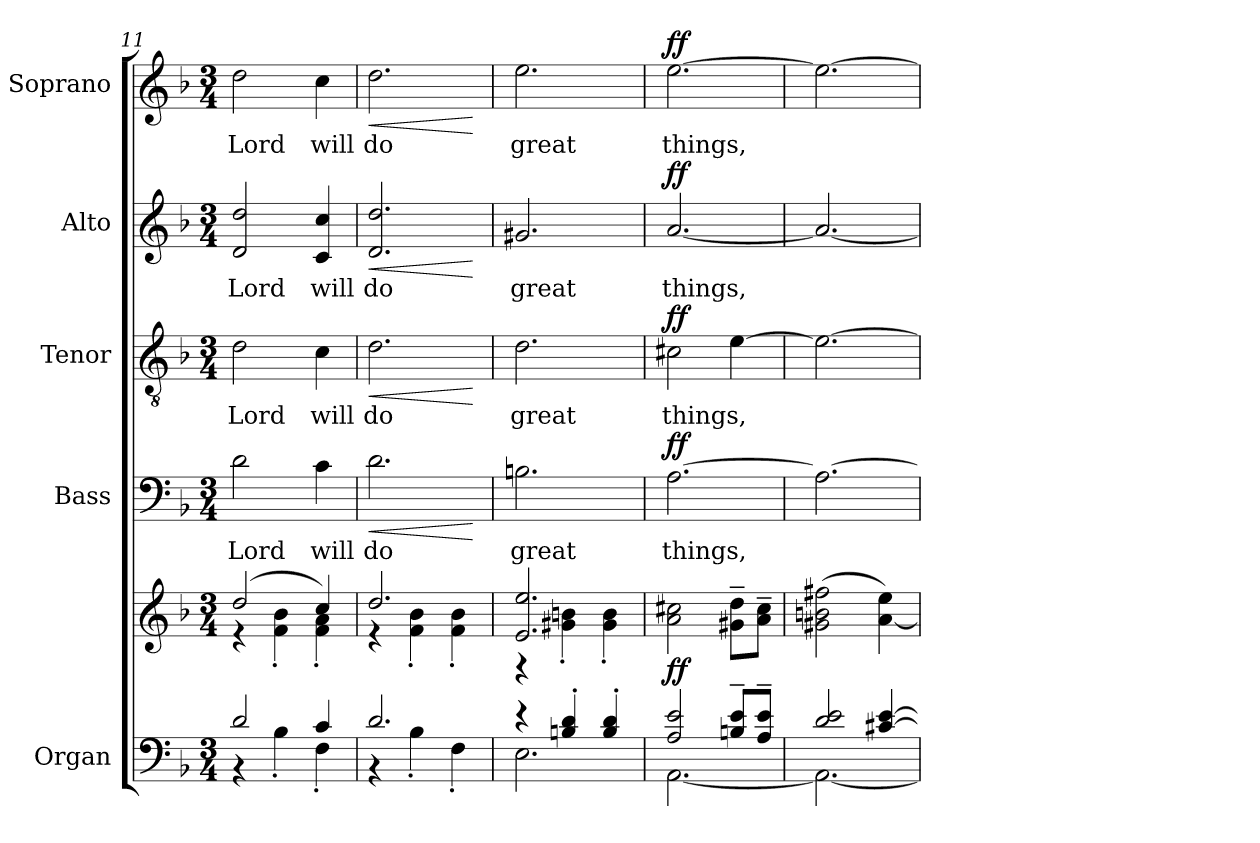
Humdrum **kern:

**kern	**kern	**dynam	**kern	**text	**dynam	**kern	**text	**dynam	**kern	**text	**dynam	**kern	**text	**dynam
*part5	*part5	*part5	*part4	*part4	*part4	*part3	*part3	*part3	*part2	*part2	*part2	*part1	*part1	*part1
*staff6	*staff5	*staff5/6	*staff4	*staff4	*staff4	*staff3	*staff3	*staff3	*staff2	*staff2	*staff2	*staff1	*staff1	*staff1
*I"Organ	*	*	*I"Bass	*	*	*I"Tenor	*	*	*I"Alto	*	*	*I"Soprano	*	*
*I'Org.	*	*	*I'B.	*	*	*I'T.	*	*	*I'A.	*	*	*I'S.	*	*
*clefF4	*clefG2	*	*clefF4	*	*	*clefGv2	*	*	*clefG2	*	*	*clefG2	*	*
*	*	*	*	*	*	*ITrd7c12	*	*	*	*	*	*	*	*
*k[b-]	*k[b-]	*	*k[b-]	*	*	*k[b-]	*	*	*k[b-]	*	*	*k[b-]	*	*
*F:	*F:	*	*F:	*	*	*F:	*	*	*F:	*	*	*F:	*	*
*M3/4	*M3/4	*	*M3/4	*	*	*M3/4	*	*	*M3/4	*	*	*M3/4	*	*
=11	=11	=11	=11	=11	=11	=11	=11	=11	=11	=11	=11	=11	=11	=11
*^	*^	*	*	*	*	*	*	*	*	*	*	*	*	*
!	!	!	!	!	!	!LO:LY:b:color=#000000	!	!	!	!	!	!	!	!	!	!
!	!	!	!	!	!	!	!	!	!LO:LY:b:color=#000000	!	!	!	!	!	!	!
!	!	!	!	!	!	!	!	!	!	!	!	!LO:LY:b:color=#000000	!	!	!	!
!	!	!	!	!	!	!	!	!	!	!	!	!	!	!	!LO:LY:b:color=#000000	!
2di/	4r	(2ddi/	4r	.	2di\	Lord	.	2Di\	Lord	.	2di/ 2ddi	Lord	.	2ddi\	Lord	.
.	4B-'i\	.	4fi\' 4b-i'	.	.	.	.	.	.	.	.	.	.	.	.	.
!	!	!	!	!	!	!LO:LY:b:color=#000000	!	!	!	!	!	!	!	!	!	!
!	!	!	!	!	!	!	!	!	!LO:LY:b:color=#000000	!	!	!	!	!	!	!
!	!	!	!	!	!	!	!	!	!	!	!	!LO:LY:b:color=#000000	!	!	!	!
!	!	!	!	!	!	!	!	!	!	!	!	!	!	!	!LO:LY:b:color=#000000	!
4ci/	4F'i\	4cci/)	4fi\' 4ai'	.	4ci\	will	.	4Ci\	will	.	4ci/ 4cci	will	.	4cci\	will	.
=12	=12	=12	=12	=12	=12	=12	=12	=12	=12	=12	=12	=12	=12	=12	=12	=12
!	!	!	!	!	!	!LO:LY:b:color=#000000	!LO:HP:b	!	!	!	!	!	!	!	!	!
!	!	!	!	!	!	!	!	!	!LO:LY:b:color=#000000	!LO:HP:b	!	!	!	!	!	!
!	!	!	!	!	!	!	!	!	!	!	!	!LO:LY:b:color=#000000	!LO:HP:b	!	!	!
!	!	!	!	!	!	!	!	!	!	!	!	!	!	!	!LO:LY:b:color=#000000	!LO:HP:b
2.di/	4r	2.ddi/	4r	.	2.di\	do	<	2.Di\	do	<	2.di/ 2.ddi	do	<	2.ddi\	do	<
.	4B-'i\	.	4fi\' 4b-i'	.	.	.	.	.	.	.	.	.	.	.	.	.
.	4F'i\	.	4fi\' 4b-i'	.	.	.	.	.	.	.	.	.	.	.	.	.
*v	*v	*	*	*	*	*	*	*	*	*	*	*	*	*	*	*
*	*v	*v	*	*	*	*	*	*	*	*	*	*	*	*	*
.	.	.	.	.	[	.	.	[	.	.	[	.	.	[
=13	=13	=13	=13	=13	=13	=13	=13	=13	=13	=13	=13	=13	=13	=13
*^	*^	*	*	*	*	*	*	*	*	*	*	*	*	*
!	!	!	!	!	!	!LO:LY:b:color=#000000	!	!	!	!	!	!	!	!	!	!
!	!	!	!	!	!	!	!	!	!LO:LY:b:color=#000000	!	!	!	!	!	!	!
!	!	!	!	!	!	!	!	!	!	!	!	!LO:LY:b:color=#000000	!	!	!	!
!	!	!	!	!	!	!	!	!	!	!	!	!	!	!	!LO:LY:b:color=#000000	!
4r	2.Ei\	2.ei/ 2.eei	4r	.	2.Bni\	great	.	2.Di\	great	.	2.g#Xi/	great	.	2.eei\	great	.
4Bni/' 4di'	.	.	4g#Xi\' 4bni'	.	.	.	.	.	.	.	.	.	.	.	.	.
4Bi/' 4di'	.	.	4g#i\' 4bi'	.	.	.	.	.	.	.	.	.	.	.	.	.
*	*	*v	*v	*	*	*	*	*	*	*	*	*	*	*	*	*
=14	=14	=14	=14	=14	=14	=14	=14	=14	=14	=14	=14	=14	=14	=14	=14
*	*	*^	*	*	*	*	*	*	*	*	*	*	*	*	*
!	!	!	!	!	!	!LO:LY:b:color=#000000	!	!	!	!	!	!	!	!	!	!
*	*	*v	*v	*	*	*	*	*	*	*	*	*	*	*	*	*
*	*	*^	*	*	*	*	*	*	*	*	*	*	*	*	*
!	!	!	!	!	!	!	!	!	!LO:LY:b:color=#000000	!	!	!	!	!	!	!
*	*	*v	*v	*	*	*	*	*	*	*	*	*	*	*	*	*
*	*	*^	*	*	*	*	*	*	*	*	*	*	*	*	*
!	!	!	!	!	!	!	!	!	!	!	!	!LO:LY:b:color=#000000	!	!	!	!
*	*	*v	*v	*	*	*	*	*	*	*	*	*	*	*	*	*
*	*	*^	*	*	*	*	*	*	*	*	*	*	*	*	*
!	!	!	!	!	!	!	!	!	!	!	!	!	!	!	!LO:LY:b:color=#000000	!
*	*	*v	*v	*	*	*	*	*	*	*	*	*	*	*	*	*
2Ai/ 2ei	[2.AAi\	2ai\ 2cc#Xi	ff	[2.Ai\	things,	ff	2C#Xi\	things,	ff	[2.ai/	things,	ff	[2.eei\	things,	ff
8Bni/~ 8ei~L	.	8g#Xi\~ 8ddi~L	.	.	.	.	[4Ei\	.	.	.	.	.	.	.	.
8Ai/~ 8ei~J	.	8ai\~ 8cc#i~J	.	.	.	.	.	.	.	.	.	.	.	.	.
=15	=15	=15	=15	=15	=15	=15	=15	=15	=15	=15	=15	=15	=15	=15	=15
2di/ 2ei	2.AAi\_	(2g#Xi\ 2bni 2ff#Xi	.	2.Ai\_	.	.	2.Ei\_	.	.	2.ai/_	.	.	2.eei\_	.	.
[4c#Xi/ [4ei	.	[4ai\ 4eei)	.	.	.	.	.	.	.	.	.	.	.	.	.
*v	*v	*	*	*	*	*	*	*	*	*	*	*	*	*	*
=	=	=	=	=	=	=	=	=	=	=	=	=	=	=
*-	*-	*-	*-	*-	*-	*-	*-	*-	*-	*-	*-	*-	*-	*-
